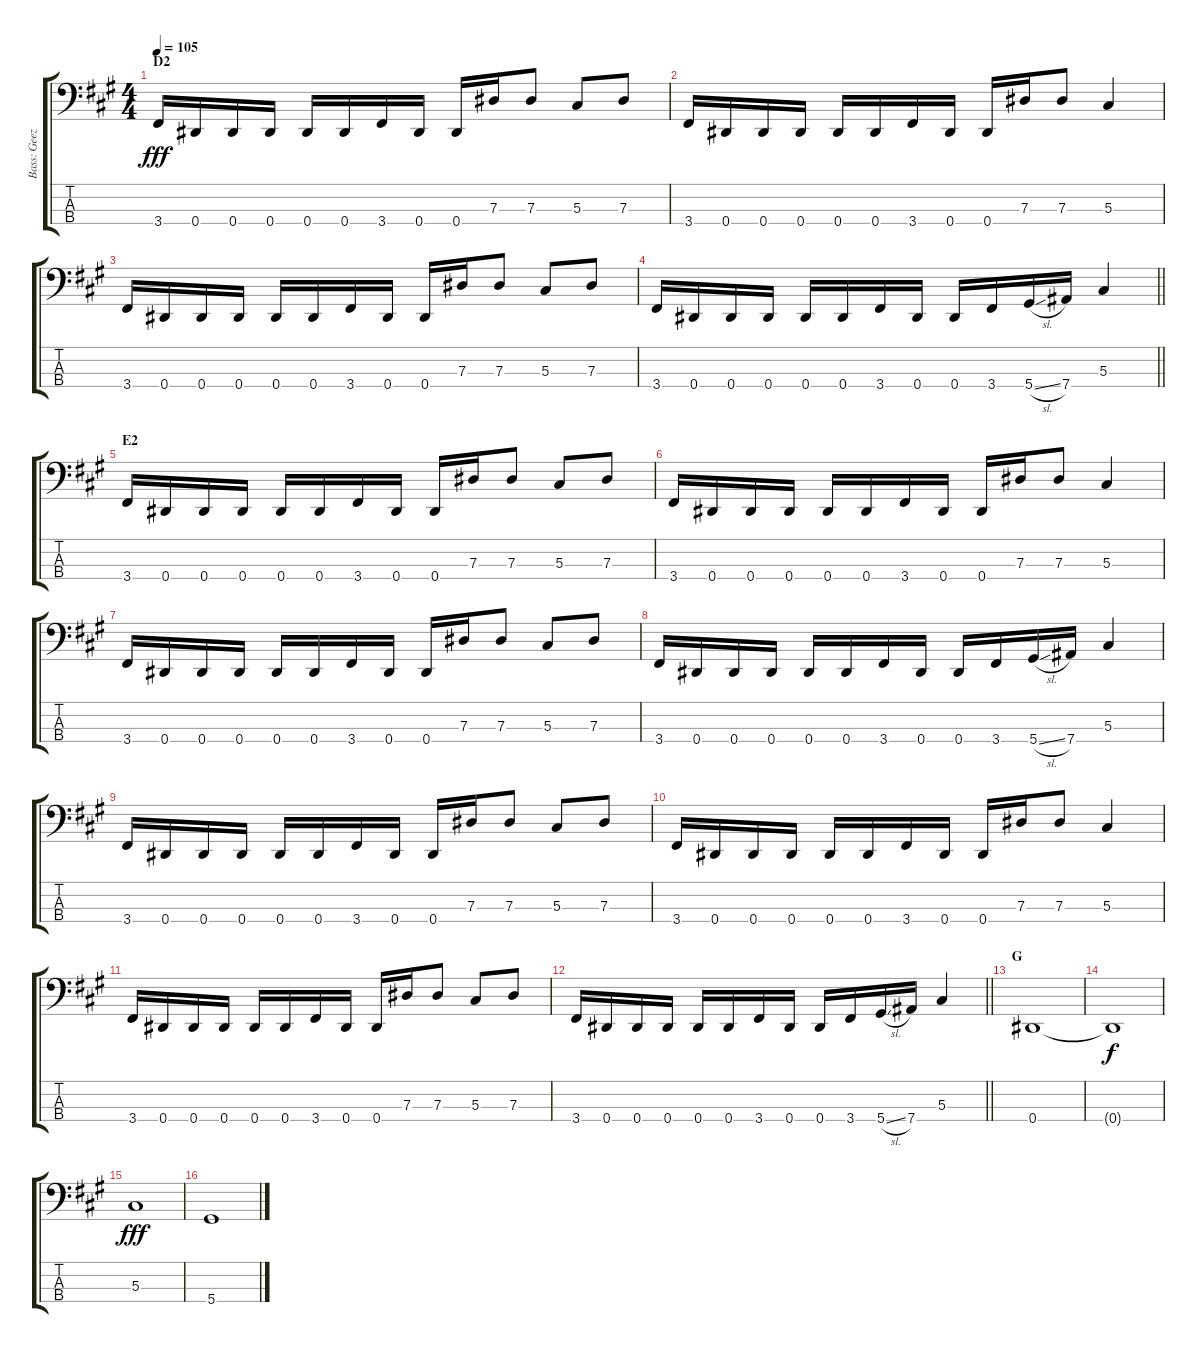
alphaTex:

\track ("Bass: Geezer" "Bass: Geez") {instrument electricbassfinger}
\staff {score tabs}
\tuning (Gb2 Db2 Ab1 Eb1) {hide}
\ts (4 4)
\section ("" "D2")
\tempo 105
\clef f4
\ks a
3.4.16{dy fff} 0.4.16 0.4.16 0.4.16 0.4.16 0.4.16 3.4.16 0.4.16 0.4.16 7.3.16 7.3.8 5.3.8 7.3.8 |
3.4.16 0.4.16 0.4.16 0.4.16 0.4.16 0.4.16 3.4.16 0.4.16 0.4.16 7.3.16 7.3.8 5.3.4 |
3.4.16 0.4.16 0.4.16 0.4.16 0.4.16 0.4.16 3.4.16 0.4.16 0.4.16 7.3.16 7.3.8 5.3.8 7.3.8 |
\barLineRight lightlight
3.4.16 0.4.16 0.4.16 0.4.16 0.4.16 0.4.16 3.4.16 0.4.16 0.4.16 3.4.16 5.4{sl}.16 7.4.16 5.3.4 |
\section ("" "E2")
3.4.16 0.4.16 0.4.16 0.4.16 0.4.16 0.4.16 3.4.16 0.4.16 0.4.16 7.3.16 7.3.8 5.3.8 7.3.8 |
3.4.16 0.4.16 0.4.16 0.4.16 0.4.16 0.4.16 3.4.16 0.4.16 0.4.16 7.3.16 7.3.8 5.3.4 |
3.4.16 0.4.16 0.4.16 0.4.16 0.4.16 0.4.16 3.4.16 0.4.16 0.4.16 7.3.16 7.3.8 5.3.8 7.3.8 |
3.4.16 0.4.16 0.4.16 0.4.16 0.4.16 0.4.16 3.4.16 0.4.16 0.4.16 3.4.16 5.4{sl}.16 7.4.16 5.3.4 |
3.4.16 0.4.16 0.4.16 0.4.16 0.4.16 0.4.16 3.4.16 0.4.16 0.4.16 7.3.16 7.3.8 5.3.8 7.3.8 |
3.4.16 0.4.16 0.4.16 0.4.16 0.4.16 0.4.16 3.4.16 0.4.16 0.4.16 7.3.16 7.3.8 5.3.4 |
3.4.16 0.4.16 0.4.16 0.4.16 0.4.16 0.4.16 3.4.16 0.4.16 0.4.16 7.3.16 7.3.8 5.3.8 7.3.8 |
\barLineRight lightlight
3.4.16 0.4.16 0.4.16 0.4.16 0.4.16 0.4.16 3.4.16 0.4.16 0.4.16 3.4.16 5.4{sl}.16 7.4.16 5.3.4 |
\section ("" "G")
0.4.1 |
0.4{t}.1{dy f} |
5.3.1{dy fff} |
5.4.1
